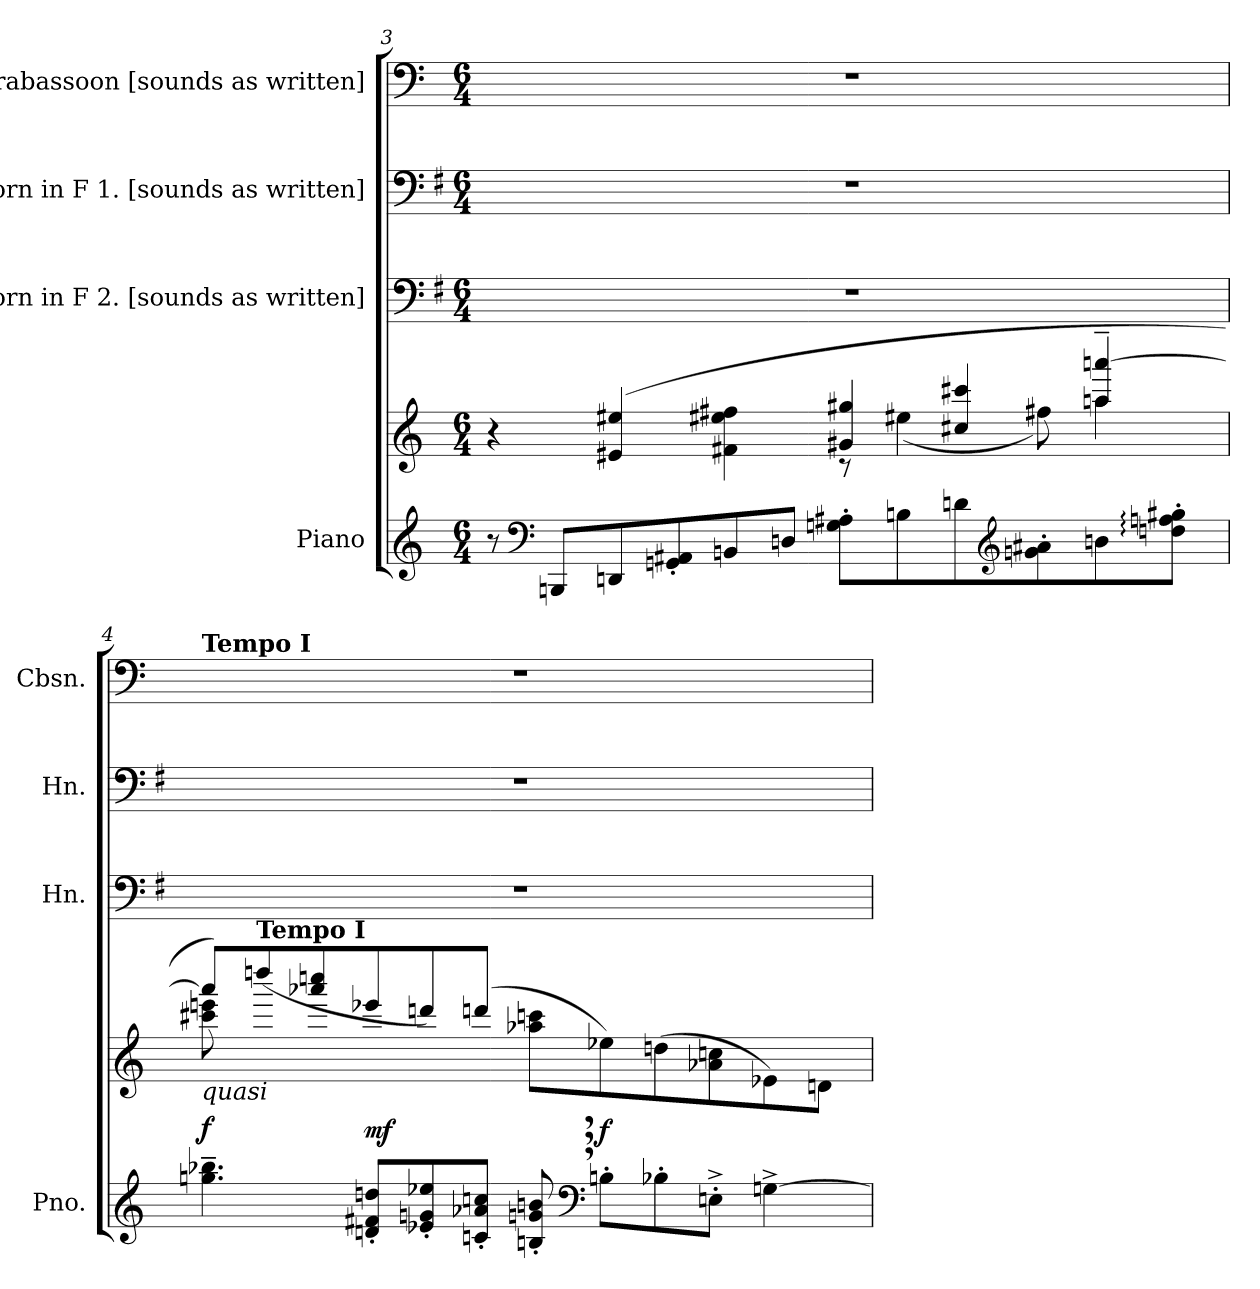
**kern	**kern	**dynam	**kern	**kern	**kern
*part4	*part4	*part4	*part3	*part2	*part1
*staff5	*staff4	*staff4/5	*staff3	*staff2	*staff1
*I"Piano	*	*	*I"Horn in F 2. [sounds as written]	*I"Horn in F 1. [sounds as written]	*I"Contrabassoon [sounds as written]
*I'Pno.	*	*	*I'Hn.	*I'Hn.	*I'Cbsn.
*clefG2	*clefG2	*	*clefF4	*clefF4	*clefF4
*	*	*	*ITrd4c7	*ITrd4c7	*
*k[]	*k[]	*	*k[]	*k[]	*k[]
*C:	*C:	*	*C:	*C:	*C:
*M6/4	*M6/4	*	*M6/4	*M6/4	*M6/4
=3	=3	=3	=3	=3	=3
*	*^	*	*	*	*
8r	4r	2.ryy	.	2%3r	2%3r	2%3r
*clefF4	*	*	*	*	*	*
8BBBnL	.	.	.	.	.	.
8DDn	(4e#X 4ee#X	.	.	.	.	.
8GGn' 8AA#X'	.	.	.	.	.	.
8BBn	4f#X 4ee#X 4ff#X	.	.	.	.	.
8DnJ	.	.	.	.	.	.
8Gn' 8A#X'L	4g#X 4gg#X	8r	.	.	.	.
8Bn	.	(4ee#X	.	.	.	.
8dn	4cc#X 4ccc#X	.	.	.	.	.
*clefG2	*	*	*	*	*	*
8gn' 8a#X'	.	8ff#X)	.	.	.	.
8bn	4aan~ [4aaan~	4aa	.	.	.	.
8ddn:' 8ffn:' 8gg#X:'J	.	.	.	.	.	.
=4	=4	=4	=4	=4	=4	=4
!	!	!	!	!	!	!LO:TX:a:B:t=Tempo I
!	!LO:TX:b:i:t=quasi	!	!	!	!	!
4.ggn~ 4.bb-X~	8aaaL])	8ccc#X 8eeen	f	2%3r	2%3r	2%3r
!	!LO:TX:a:B:t=Tempo I	!	!	!	!	!
.	(8ddddn	1ryy	.	.	.	.
.	8aaa-X 8ccccn	.	.	.	.	.
8dn' 8f#X' 8ddn'L	8eee-X	.	mf	.	.	.
8e-X' 8gn' 8ee-X'	8dddn)	.	.	.	.	.
8cn' 8a-X' 8ccn'J	(8dddnJ	.	.	.	.	.
8Bn', 8gn', 8bn',	8aa-X 8cccnL	.	.	.	.	.
*clefF4	*	*	*	*	*	*
8Bn'L	8ee-X)	.	f	.	.	.
8B-X'	(8ddn	.	.	.	.	.
8En'^J	8a-X 8ccn	4.ryy	.	.	.	.
[4Gn^	8e-X)	.	.	.	.	.
.	8dnJ	.	.	.	.	.
*	*v	*v	*	*	*	*
=	=	=	=	=	=
*-	*-	*-	*-	*-	*-
